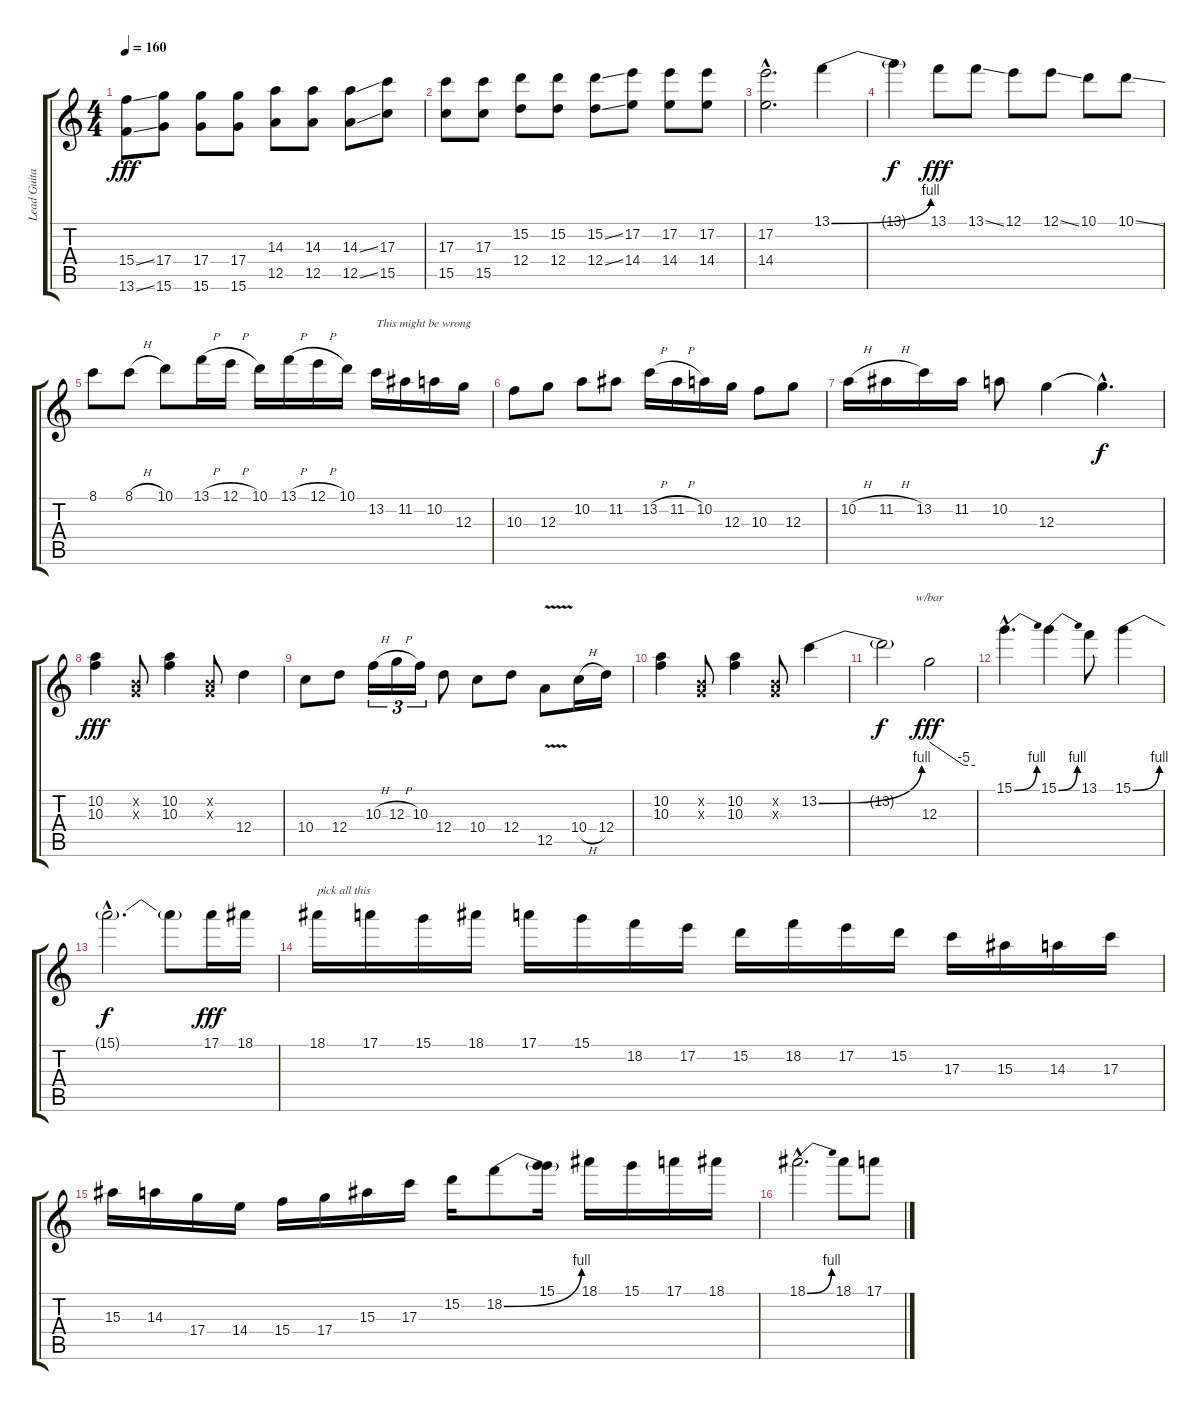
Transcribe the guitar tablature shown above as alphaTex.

\track ("Lead Guitar" "Lead Guita") {instrument distortionguitar}
\staff {score tabs}
\tuning (E4 B3 G3 D3 A2 E2) {hide}
\ts (4 4)
\tempo 160
\clef g2
\ks c
(15.4{ss} 13.6{ss}).8{dy fff} (17.4 15.6).8 (17.4 15.6).8 (17.4 15.6).8 (14.3 12.5).8 (14.3 12.5).8 (14.3{ss} 12.5{ss}).8 (17.3 15.5).8 |
(17.3 15.5).8 (17.3 15.5).8 (15.2 12.4).8 (15.2 12.4).8 (15.2{ss} 12.4{ss}).8 (17.2 14.4).8 (17.2 14.4).8 (17.2 14.4).8 |
(17.2{hac} 14.4{hac}).2{d} 13.1{be (bend 0 0 60 4)}.4 |
13.1{t}.4{dy f} 13.1.8{dy fff} 13.1{ss}.8 12.1.8 12.1{ss}.8 10.1.8 10.1{ss}.8 |
8.1.8 8.1{h}.8 10.1.8 13.1{h}.16 12.1{h}.16 10.1.16 13.1{h}.16 12.1{h}.16 10.1.16 13.2.16{txt "This might be wrong"} 11.2.16 10.2.16 12.3.16 |
10.3.8 12.3.8 10.2.8 11.2.8 13.2{h}.16 11.2{h}.16 10.2.16 12.3.16 10.3.8 12.3.8 |
10.2{h}.16 11.2{h}.16 13.2.16 11.2.16 10.2.8 12.3.4 12.3{hac t}.4{d dy f} |
(10.2 10.3).4{dy fff} (0.2{x} 0.3{x}).8 (10.2 10.3).4 (0.2{x} 0.3{x}).8 12.4.4 |
10.4.8 12.4.8 10.3{h}.16{tu (3 2)} 12.3{h}.16{tu (3 2)} 10.3.16{tu (3 2)} 12.4.8 10.4.8 12.4.8 12.5{v}.8 10.4{h}.16 12.4.16 |
(10.2 10.3).4 (0.2{x} 0.3{x}).8 (10.2 10.3).4 (0.2{x} 0.3{x}).8 13.2{be (bend 0 0 60 4)}.4 |
13.2{t}.2{dy f} 12.3.2{tbe (custom default 0 0 45 -20 60 -20) dy fff} |
15.1{be (bend 0 0 60 4) hac}.4{d} 15.1{be (bend 0 0 60 4)}.4 13.1.8 15.1{be (bend 0 0 60 4)}.4 |
15.1{hac t}.2{d dy f} 15.1{t}.8 17.1.16{dy fff} 18.1.16 |
18.1.16{txt "pick all this"} 17.1.16 15.1.16 18.1.16 17.1.16 15.1.16 18.2.16 17.2.16 15.2.16 18.2.16 17.2.16 15.2.16 17.3.16 15.3.16 14.3.16 17.3.16 |
15.3.16 14.3.16 17.4.16 14.4.16 15.4.16 17.4.16 15.3.16 17.3.16 15.2.16 18.2{be (bend 0 0 60 4)}.8 (15.1 18.2{t}).16 18.1.16 15.1.16 17.1.16 18.1.16 |
18.1{be (bend 0 0 60 4) hac}.2{d} 18.1.8 17.1.8
